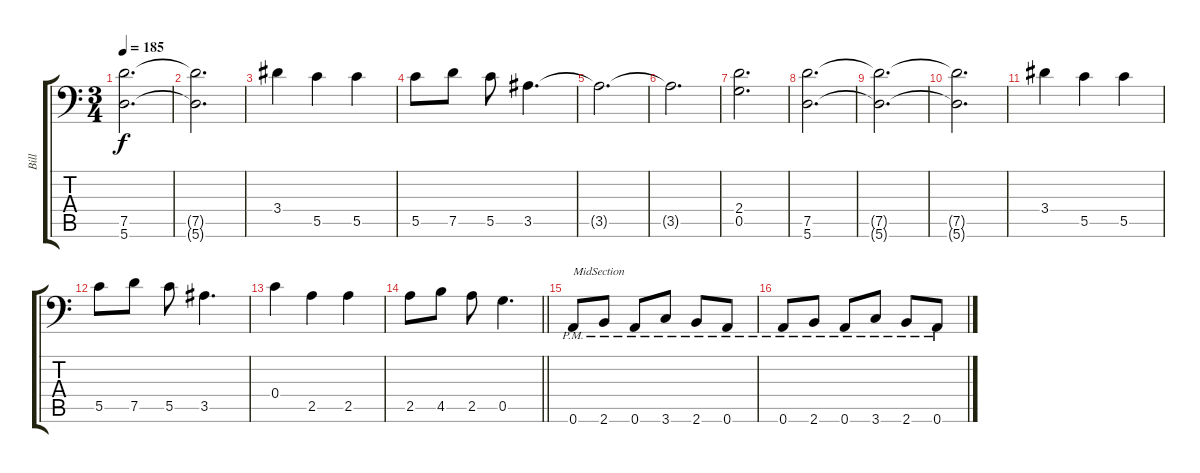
\track ("Bill" "Bill") {instrument distortionguitar}
\staff {score tabs}
\tuning (D4 A3 F3 C3 G2 A1) {hide}
\ts (3 4)
\tempo 185
\clef f4
\ks c
(7.5{t} 5.6{t}).2{d dy f} |
(7.5{t} 5.6{t}).2{d} |
3.4.4 5.5.4 5.5.4 |
5.5.8 7.5.8 5.5.8 3.5.4{d} |
3.5{t}.2{d} |
3.5{t}.2{d} |
(2.4 0.5).2{d} |
(7.5 5.6).2{d} |
(7.5{t} 5.6{t}).2{d} |
(7.5{t} 5.6{t}).2{d} |
3.4.4 5.5.4 5.5.4 |
5.5.8 7.5.8 5.5.8 3.5.4{d} |
0.4.4 2.5.4 2.5.4 |
\barLineRight lightlight
2.5.8 4.5.8 2.5.8 0.5.4{d} |
0.6{pm}.8{txt "MidSection"} 2.6{pm}.8 0.6{pm}.8 3.6{pm}.8 2.6{pm}.8 0.6{pm}.8 |
0.6{pm}.8 2.6{pm}.8 0.6{pm}.8 3.6{pm}.8 2.6{pm}.8 0.6{pm}.8
